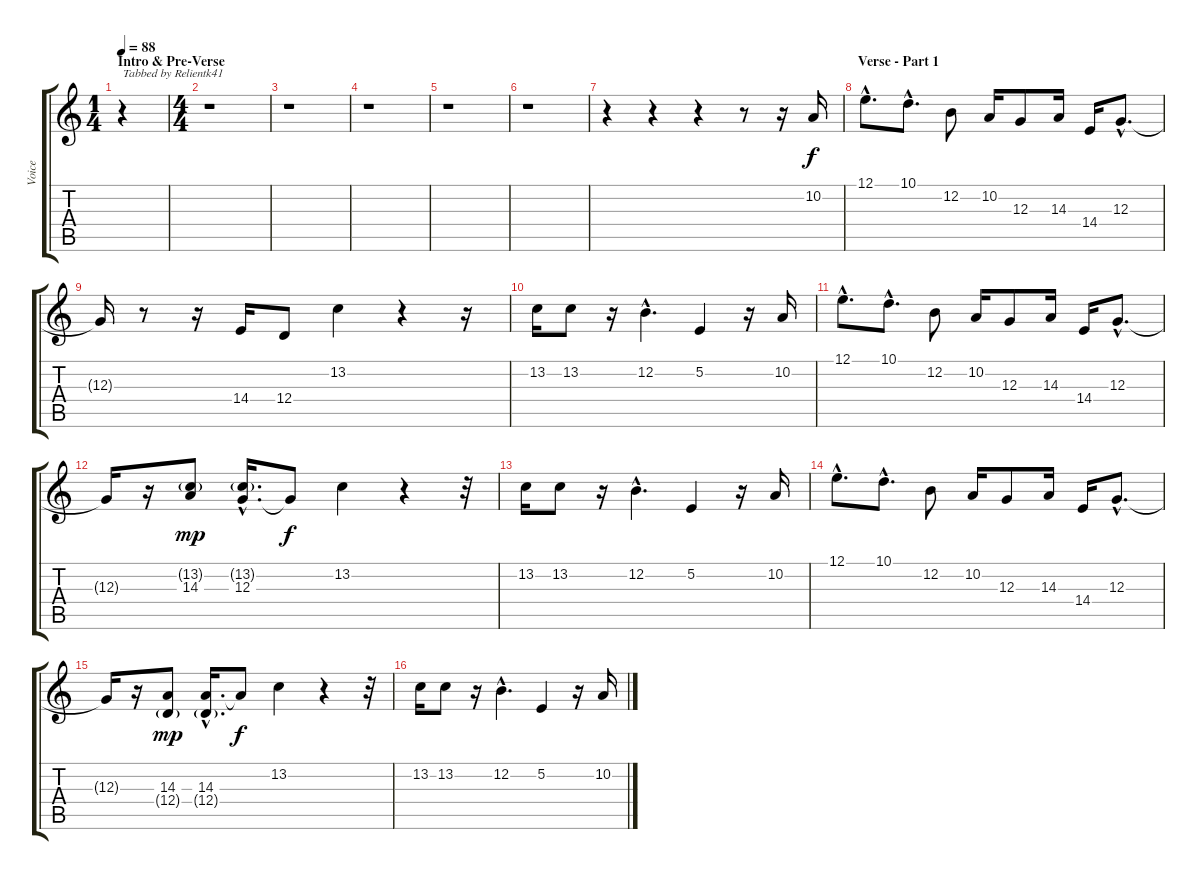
\track ("Voice" "Voice") {instrument tenorsax}
\staff {score tabs}
\tuning (E4 B3 G3 D3 A2 E2) {hide}
\ts (1 4)
\section ("" "Intro & Pre-Verse")
\tempo 88
\clef g2
\ks c
r.4{txt "Tabbed by Relientk41" dy f instrument tenorsax} |
\ts (4 4)
r.1 |
r.1 |
r.1 |
r.1 |
r.1 |
r.4 r.4 r.4 r.8 r.16 10.2.16 |
\section ("" "Verse - Part 1")
12.1{hac}.8{d} 10.1{hac}.8{d} 12.2.8 10.2.16 12.3.8 14.3.16 14.4.16 12.3{hac}.8{d} |
12.3{t}.16 r.8 r.16 14.4.16 12.4.8 13.2.4 r.4 r.16 |
13.2.16 13.2.8 r.16 12.2{hac}.4{d} 5.2.4 r.16 10.2.16 |
12.1{hac}.8{d} 10.1{hac}.8{d} 12.2.8 10.2.16 12.3.8 14.3.16 14.4.16 12.3{hac}.8{d} |
12.3{t}.16 r.16 (13.2{g} 14.3).8{dy mp} (13.2{g hac} 12.3{hac}).16{d} 12.3{t}.8{dy f} 13.2.4 r.4 r.32 |
13.2.16 13.2.8 r.16 12.2{hac}.4{d} 5.2.4 r.16 10.2.16 |
12.1{hac}.8{d} 10.1{hac}.8{d} 12.2.8 10.2.16 12.3.8 14.3.16 14.4.16 12.3{hac}.8{d} |
12.3{t}.16 r.16 (14.3 12.4{g}).8{dy mp} (14.3{hac} 12.4{g hac}).16{d} 14.3{t}.8{dy f} 13.2.4 r.4 r.32 |
13.2.16 13.2.8 r.16 12.2{hac}.4{d} 5.2.4 r.16 10.2.16
